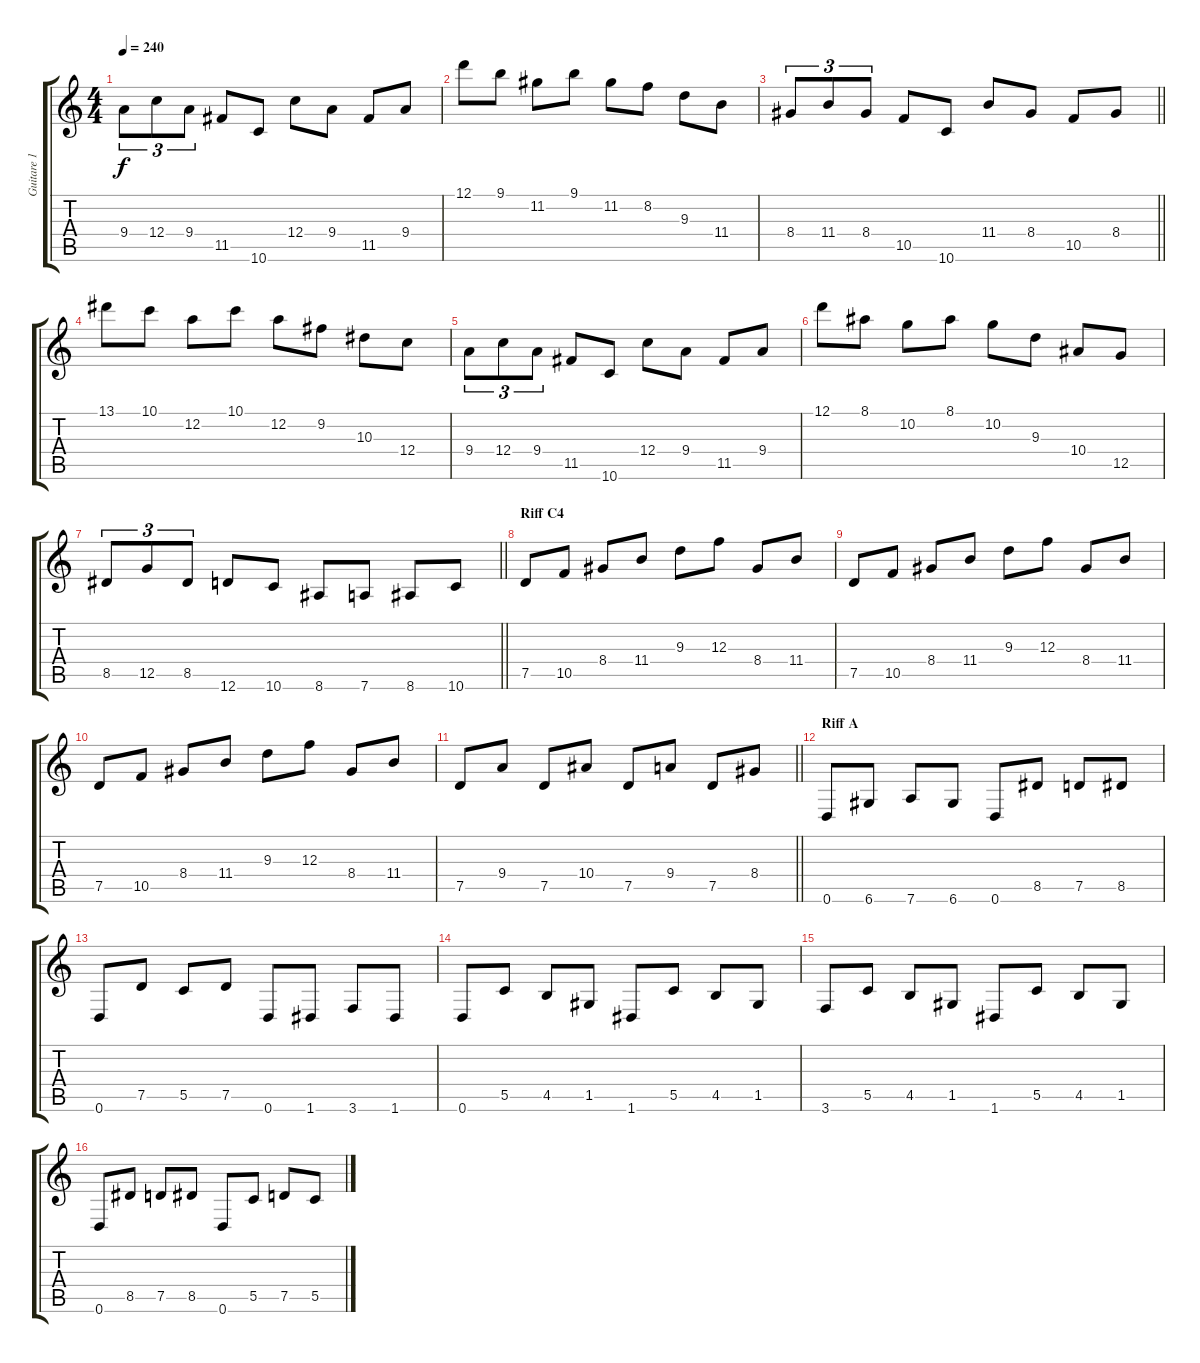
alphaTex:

\track ("Guitare 1" "Guitare 1") {instrument distortionguitar}
\staff {score tabs}
\tuning (D4 A3 F3 C3 G2 D2) {hide}
\ts (4 4)
\tempo 240
\clef g2
\ks c
9.4.8{tu (3 2) dy f} 12.4.8{tu (3 2)} 9.4.8{tu (3 2)} 11.5.8 10.6.8 12.4.8 9.4.8 11.5.8 9.4.8 |
12.1.8 9.1.8 11.2.8 9.1.8 11.2.8 8.2.8 9.3.8 11.4.8 |
\barLineRight lightlight
8.4.8{tu (3 2)} 11.4.8{tu (3 2)} 8.4.8{tu (3 2)} 10.5.8 10.6.8 11.4.8 8.4.8 10.5.8 8.4.8 |
\section ("" "")
13.1.8 10.1.8 12.2.8 10.1.8 12.2.8 9.2.8 10.3.8 12.4.8 |
9.4.8{tu (3 2)} 12.4.8{tu (3 2)} 9.4.8{tu (3 2)} 11.5.8 10.6.8 12.4.8 9.4.8 11.5.8 9.4.8 |
12.1.8 8.1.8 10.2.8 8.1.8 10.2.8 9.3.8 10.4.8 12.5.8 |
\barLineRight lightlight
8.5.8{tu (3 2)} 12.5.8{tu (3 2)} 8.5.8{tu (3 2)} 12.6.8 10.6.8 8.6.8 7.6.8 8.6.8 10.6.8 |
\section ("" "Riff C4")
7.5.8 10.5.8 8.4.8 11.4.8 9.3.8 12.3.8 8.4.8 11.4.8 |
7.5.8 10.5.8 8.4.8 11.4.8 9.3.8 12.3.8 8.4.8 11.4.8 |
7.5.8 10.5.8 8.4.8 11.4.8 9.3.8 12.3.8 8.4.8 11.4.8 |
\barLineRight lightlight
7.5.8 9.4.8 7.5.8 10.4.8 7.5.8 9.4.8 7.5.8 8.4.8 |
\section ("" "Riff A")
0.6.8 6.6.8 7.6.8 6.6.8 0.6.8 8.5.8 7.5.8 8.5.8 |
0.6.8 7.5.8 5.5.8 7.5.8 0.6.8 1.6.8 3.6.8 1.6.8 |
0.6.8 5.5.8 4.5.8 1.5.8 1.6.8 5.5.8 4.5.8 1.5.8 |
3.6.8 5.5.8 4.5.8 1.5.8 1.6.8 5.5.8 4.5.8 1.5.8 |
0.6.8 8.5.8 7.5.8 8.5.8 0.6.8 5.5.8 7.5.8 5.5.8
